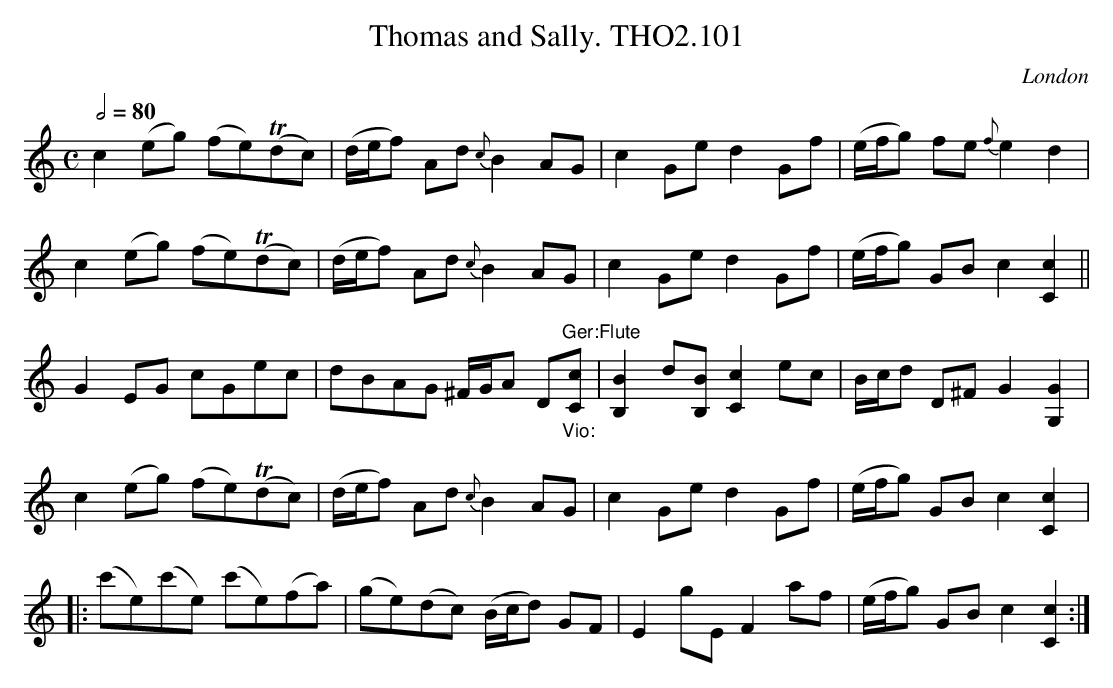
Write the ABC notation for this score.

X:1
T:Thomas and Sally. THO2.101
O:London
M:C
L:1/8
Q:1/2=80
K:C
c2 (eg) (fe)T(dc)|(d/e/f) Ad {c}B2 AG|c2 Ge d2 Gf|(e/f/g) fe {f}e2 d2|
c2 (eg) (fe)T(dc)|(d/e/f) Ad {c}B2 AG|c2 Ge d2 Gf|(e/f/g) GB c2 [C2c2]||
G2 EG cGec|dBAG ^F/G/A D"^Ger:Flute""_Vio:"[Cc]|[B,2B2] d[B,B] [C2c2] ec|\
B/c/d D^F G2 [G,2G2]|
c2 (eg) (fe)T(dc)|(d/e/f) Ad {c}B2 AG|c2 Ge d2 Gf|(e/f/g) GB c2 [C2c2]|:
(c'e)(c'e) (c'e)(fa)|(ge)(dc) (B/c/d) GF|E2 gE F2 af|(e/f/g) GB c2 [C2c2]:|
